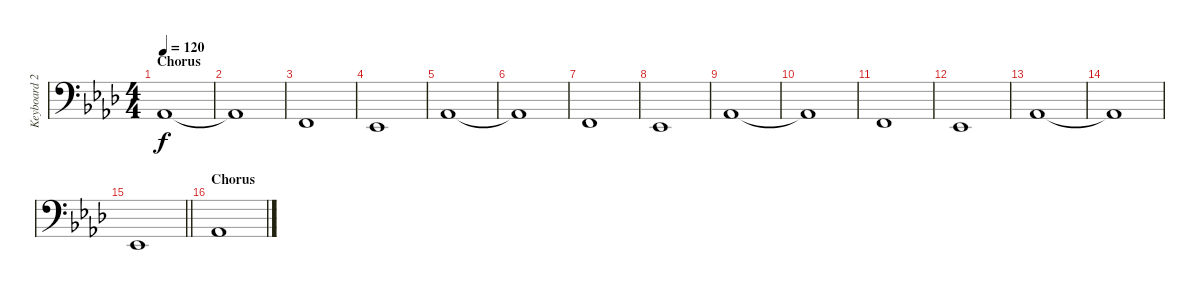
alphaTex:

\track ("Keyboard 2" "Keyboard 2") {instrument stringensemble1}
\staff {score}
\tuning (G2 D2 A1 E1) {hide}
\ts (4 4)
\section ("" "Chorus")
\tempo 120
\clef f4
\ks fminor
6.2.1{dy f} |
6.2{t}.1 |
3.2.1 |
1.2.1 |
6.2.1 |
6.2{t}.1 |
3.2.1 |
1.2.1 |
6.2.1 |
6.2{t}.1 |
3.2.1 |
1.2.1 |
6.2.1 |
6.2{t}.1 |
\barLineRight lightlight
1.2.1 |
\section ("" "Chorus")
6.2.1
